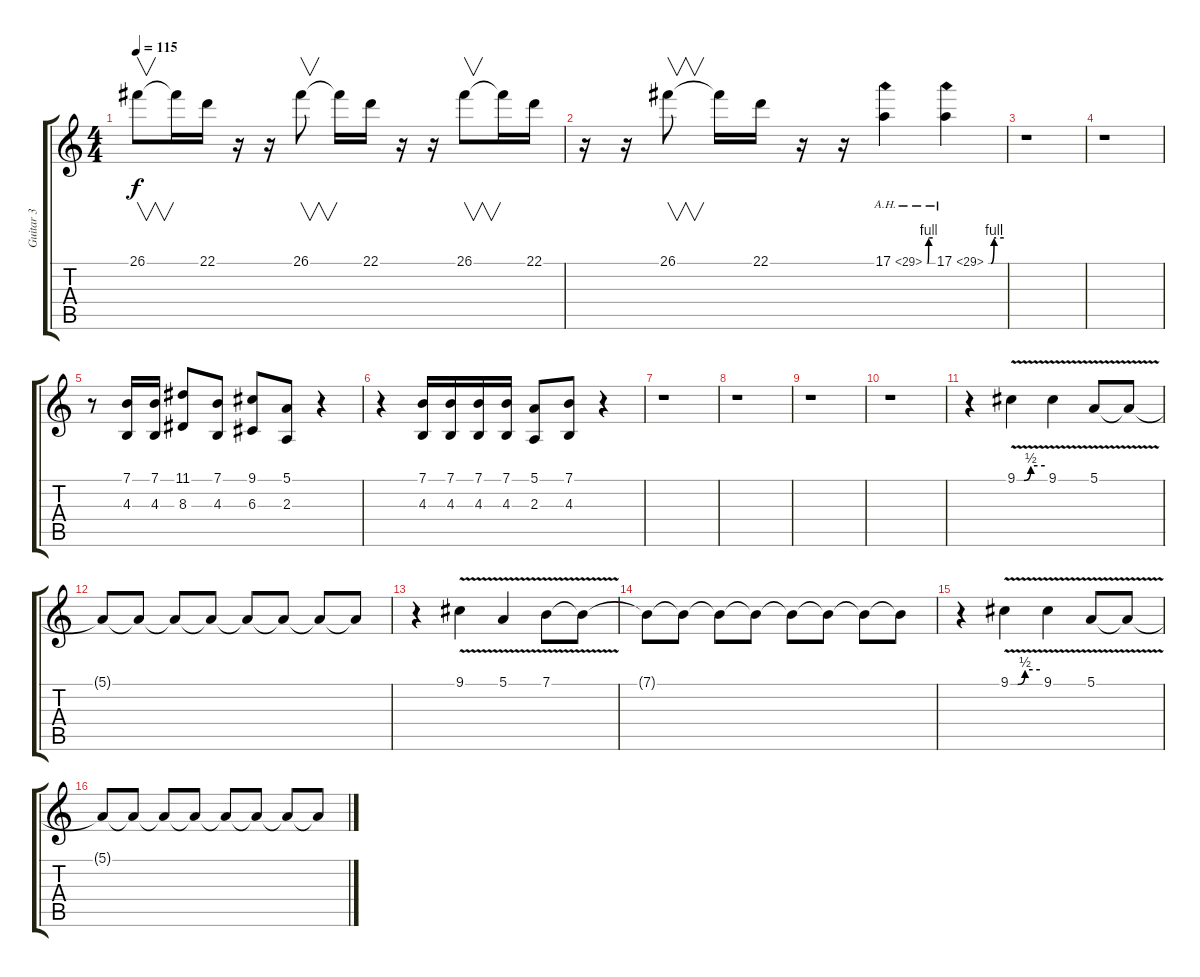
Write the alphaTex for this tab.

\track ("Guitar 3" "Guitar 3") {instrument brasssection}
\staff {score tabs}
\tuning (E4 B3 G3 D3 A2 E2) {hide}
\ts (4 4)
\tempo 115
\clef g2
\ks c
26.1.8{v dy f} 26.1{t}.16 22.1.16 r.16 r.16 26.1.8{v} 26.1{t}.16 22.1.16 r.16 r.16 26.1.8{v} 26.1{t}.16 22.1.16 |
r.16 r.16 26.1.8{v} 26.1{t}.16 22.1.16 r.16 r.16 17.1{be (custom 0 0 6 0 17 4 30 4 60 4) ah 12}.4 17.1{be (custom 0 0 10 0 22 4 30 4 60 4) ah 12}.4 |
r.1 |
r.1 |
r.8 (7.1 4.3).16{volume 13} (7.1 4.3).16 (11.1 8.3).8 (7.1 4.3).8 (9.1 6.3).8 (5.1 2.3).8 r.4 |
r.4 (7.1 4.3).16 (7.1 4.3).16 (7.1 4.3).16 (7.1 4.3).16 (5.1 2.3).8 (7.1 4.3).8 r.4 |
r.1 |
r.1 |
r.1 |
r.1 |
r.4 9.1{be (custom 0 0 15 0 30 2 60 2) v}.4 9.1{v}.4 5.1{v}.8 5.1{t}.8 |
5.1{t}.8{volume 11} 5.1{t}.8{volume 9} 5.1{t}.8{volume 7} 5.1{t}.8{volume 5} 5.1{t}.8{volume 3} 5.1{t}.8{volume 2} 5.1{t}.8{volume 1} 5.1{t}.8{volume 0} |
r.4{volume 13} 9.1{v}.4 5.1{v}.4 7.1{v}.8 7.1{t}.8 |
7.1{t}.8{volume 11} 7.1{t}.8{volume 9} 7.1{t}.8{volume 7} 7.1{t}.8{volume 5} 7.1{t}.8{volume 3} 7.1{t}.8{volume 2} 7.1{t}.8{volume 1} 7.1{t}.8{volume 0} |
r.4{volume 13} 9.1{be (custom 0 0 15 0 30 2 60 2) v}.4 9.1{v}.4 5.1{v}.8 5.1{t}.8 |
5.1{t}.8{volume 11} 5.1{t}.8{volume 9} 5.1{t}.8{volume 7} 5.1{t}.8{volume 5} 5.1{t}.8{volume 3} 5.1{t}.8{volume 2} 5.1{t}.8{volume 1} 5.1{t}.8{volume 0}
